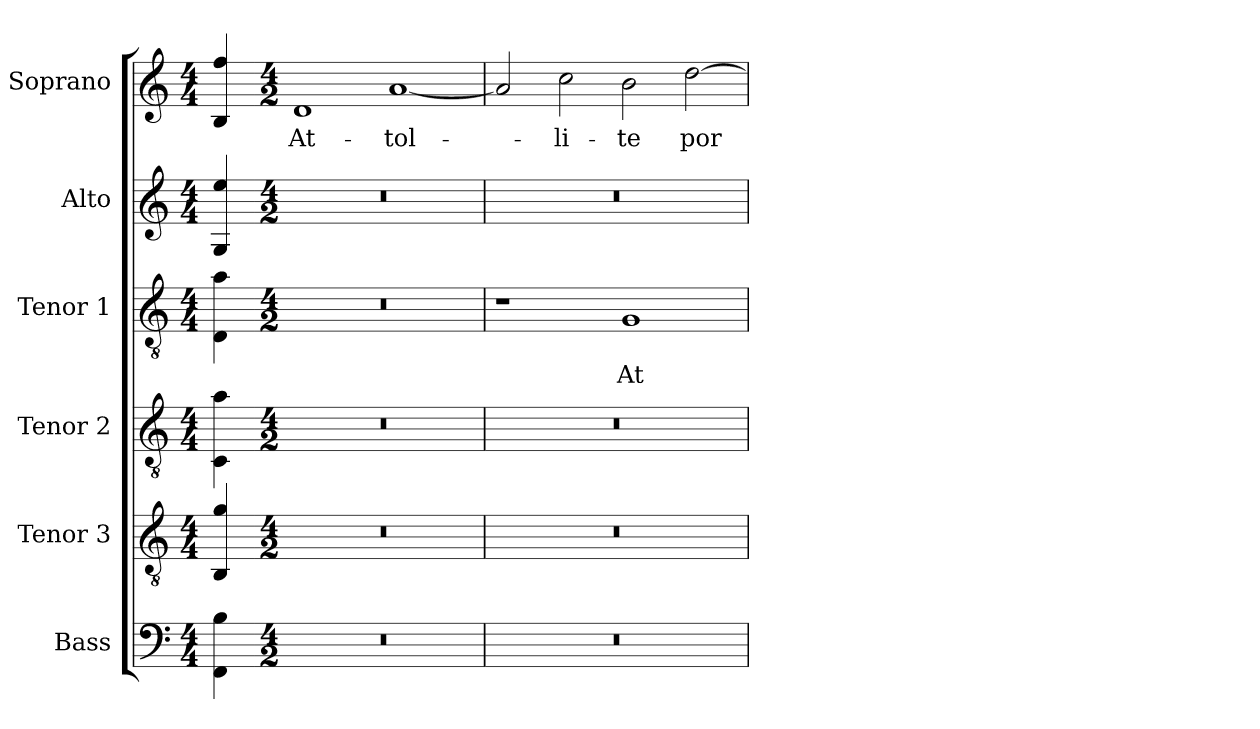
**kern	**kern	**kern	**kern	**text	**kern	**kern	**text
*part6	*part5	*part4	*part3	*part3	*part2	*part1	*part1
*staff6	*staff5	*staff4	*staff3	*staff3	*staff2	*staff1	*staff1
*I"Bass	*I"Tenor 3	*I"Tenor 2	*I"Tenor 1	*	*I"Alto	*I"Soprano	*
*I'B.	*I'T3.	*I'T2.	*I'T1.	*	*I'A.	*I'S.	*
!!LO:PB:g=z
*clefF4	*clefGv2	*clefGv2	*clefGv2	*	*clefG2	*clefG2	*
*	*ITrd7c12	*ITrd7c12	*ITrd7c12	*	*	*	*
*k[]	*k[]	*k[]	*k[]	*	*k[]	*k[]	*
*C:	*C:	*C:	*C:	*	*C:	*C:	*
*M4/4	*M4/4	*M4/4	*M4/4	*	*M4/4	*M4/4	*
=	=	=	=	=	=	=	=
4FFi\ 4Bi	4BBBi/ 4Gi	4CCi\ 4Ai	4DDi\ 4Ai	.	4Gi/ 4eei	4Bi/ 4ffi	.
=1-	=1-	=1-	=1-	=1-	=1-	=1-	=1-
*M4/2	*M4/2	*M4/2	*M4/2	*	*M4/2	*M4/2	*
!LO:N:vis=1	!LO:N:vis=1	!LO:N:vis=1	!LO:N:vis=1	!	!LO:N:vis=1	!	!
!	!	!	!	!	!	!	!LO:LY:b:color=#000000
0r	0r	0r	0r	.	0r	1di	At-
!	!	!	!	!	!	!	!LO:LY:b:color=#000000
.	.	.	.	.	.	[1ai	-tol-
=2	=2	=2	=2	=2	=2	=2	=2
!LO:N:vis=1	!LO:N:vis=1	!LO:N:vis=1	!	!	!LO:N:vis=1	!	!
0r	0r	0r	1r	.	0r	2ai/]	.
!	!	!	!	!	!	!	!LO:LY:b:color=#000000
.	.	.	.	.	.	2cci\	-li-
!	!	!	!	!LO:LY:b:color=#000000	!	!	!
!	!	!	!	!	!	!	!LO:LY:b:color=#000000
.	.	.	1GGi	At-	.	2bi\	-te
!	!	!	!	!	!	!	!LO:LY:b:color=#000000
.	.	.	.	.	.	[2ddi\	por-
=	=	=	=	=	=	=	=
*-	*-	*-	*-	*-	*-	*-	*-
